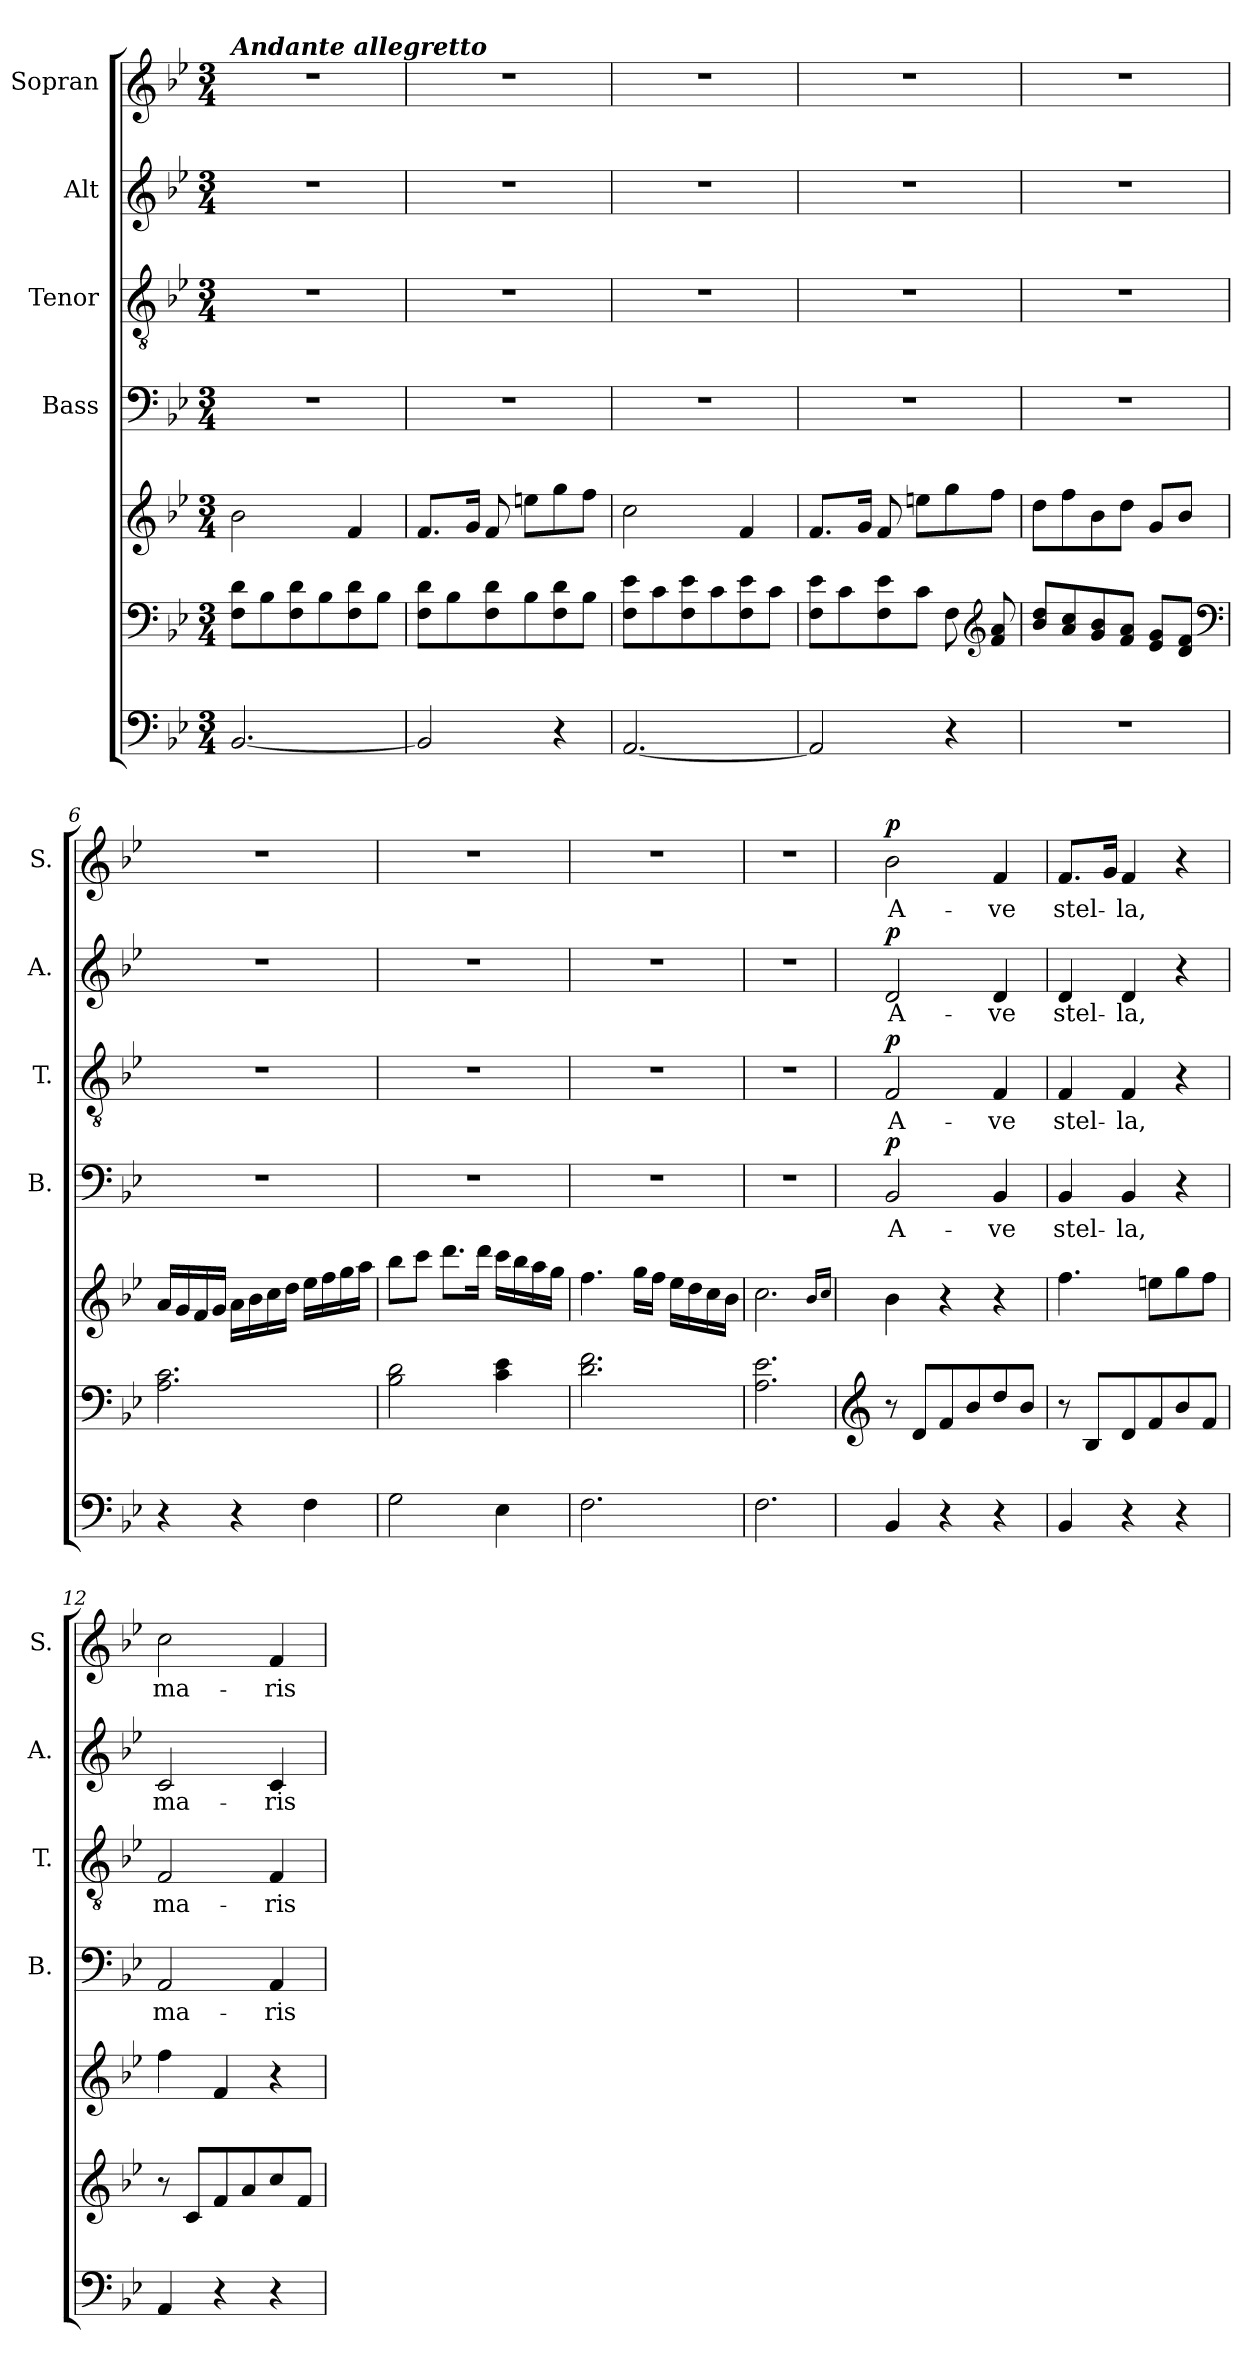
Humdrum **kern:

**kern	**kern	**kern	**kern	**text	**dynam	**kern	**text	**dynam	**kern	**text	**dynam	**kern	**text	**dynam
*part6	*part5	*part5	*part4	*part4	*part4	*part3	*part3	*part3	*part2	*part2	*part2	*part1	*part1	*part1
*staff7	*staff6	*staff5	*staff4	*staff4	*staff4	*staff3	*staff3	*staff3	*staff2	*staff2	*staff2	*staff1	*staff1	*staff1
*	*	*	*I"Bass	*	*	*I"Tenor	*	*	*I"Alt	*	*	*I"Sopran	*	*
*	*	*	*I'B.	*	*	*I'T.	*	*	*I'A.	*	*	*I'S.	*	*
*clefF4	*clefF4	*clefG2	*clefF4	*	*	*clefGv2	*	*	*clefG2	*	*	*clefG2	*	*
*k[b-e-]	*k[b-e-]	*k[b-e-]	*k[b-e-]	*	*	*k[b-e-]	*	*	*k[b-e-]	*	*	*k[b-e-]	*	*
*B-:	*B-:	*B-:	*B-:	*	*	*B-:	*	*	*B-:	*	*	*B-:	*	*
*M3/4	*M3/4	*M3/4	*M3/4	*	*	*M3/4	*	*	*M3/4	*	*	*M3/4	*	*
=1	=1	=1	=1	=1	=1	=1	=1	=1	=1	=1	=1	=1	=1	=1
!	!	!	!	!	!	!	!	!	!	!	!	!LO:TX:a:Bi:t=Andante allegretto	!	!
[2.BB-/	8F\ 8d\L	2b-\	2.r	.	.	2.r	.	.	2.r	.	.	2.r	.	.
.	8B-\	.	.	.	.	.	.	.	.	.	.	.	.	.
.	8F\ 8d\	.	.	.	.	.	.	.	.	.	.	.	.	.
.	8B-\	.	.	.	.	.	.	.	.	.	.	.	.	.
.	8F\ 8d\	4f/	.	.	.	.	.	.	.	.	.	.	.	.
.	8B-\J	.	.	.	.	.	.	.	.	.	.	.	.	.
=2	=2	=2	=2	=2	=2	=2	=2	=2	=2	=2	=2	=2	=2	=2
2BB-/]	8F\ 8d\L	8.f/L	2.r	.	.	2.r	.	.	2.r	.	.	2.r	.	.
.	8B-\	.	.	.	.	.	.	.	.	.	.	.	.	.
.	.	16g/Jk	.	.	.	.	.	.	.	.	.	.	.	.
.	8F\ 8d\	8f/	.	.	.	.	.	.	.	.	.	.	.	.
.	8B-\	8een\L	.	.	.	.	.	.	.	.	.	.	.	.
4r	8F\ 8d\	8gg\	.	.	.	.	.	.	.	.	.	.	.	.
.	8B-\J	8ff\J	.	.	.	.	.	.	.	.	.	.	.	.
=3	=3	=3	=3	=3	=3	=3	=3	=3	=3	=3	=3	=3	=3	=3
[2.AA/	8F\ 8e-\L	2cc\	2.r	.	.	2.r	.	.	2.r	.	.	2.r	.	.
.	8c\	.	.	.	.	.	.	.	.	.	.	.	.	.
.	8F\ 8e-\	.	.	.	.	.	.	.	.	.	.	.	.	.
.	8c\	.	.	.	.	.	.	.	.	.	.	.	.	.
.	8F\ 8e-\	4f/	.	.	.	.	.	.	.	.	.	.	.	.
.	8c\J	.	.	.	.	.	.	.	.	.	.	.	.	.
=4	=4	=4	=4	=4	=4	=4	=4	=4	=4	=4	=4	=4	=4	=4
2AA/]	8F\ 8e-\L	8.f/L	2.r	.	.	2.r	.	.	2.r	.	.	2.r	.	.
.	8c\	.	.	.	.	.	.	.	.	.	.	.	.	.
.	.	16g/Jk	.	.	.	.	.	.	.	.	.	.	.	.
.	8F\ 8e-\	8f/	.	.	.	.	.	.	.	.	.	.	.	.
.	8c\J	8een\L	.	.	.	.	.	.	.	.	.	.	.	.
4r	8F\	8gg\	.	.	.	.	.	.	.	.	.	.	.	.
*	*clefG2	*	*	*	*	*	*	*	*	*	*	*	*	*
.	8f/ 8a/	8ff\J	.	.	.	.	.	.	.	.	.	.	.	.
=5	=5	=5	=5	=5	=5	=5	=5	=5	=5	=5	=5	=5	=5	=5
2.r	8b-/ 8dd/L	8dd\L	2.r	.	.	2.r	.	.	2.r	.	.	2.r	.	.
.	8a/ 8cc/	8ff\	.	.	.	.	.	.	.	.	.	.	.	.
.	8g/ 8b-/	8b-\	.	.	.	.	.	.	.	.	.	.	.	.
.	8f/ 8a/J	8dd\J	.	.	.	.	.	.	.	.	.	.	.	.
.	8e-/ 8g/L	8g/L	.	.	.	.	.	.	.	.	.	.	.	.
.	8d/ 8f/J	8b-/J	.	.	.	.	.	.	.	.	.	.	.	.
*	*clefF4	*	*	*	*	*	*	*	*	*	*	*	*	*
!!LO:LB:g=z
=6	=6	=6	=6	=6	=6	=6	=6	=6	=6	=6	=6	=6	=6	=6
4r	2.A\ 2.c\	16a/LL	2.r	.	.	2.r	.	.	2.r	.	.	2.r	.	.
.	.	16g/	.	.	.	.	.	.	.	.	.	.	.	.
.	.	16f/	.	.	.	.	.	.	.	.	.	.	.	.
.	.	16g/JJ	.	.	.	.	.	.	.	.	.	.	.	.
4r	.	16a\LL	.	.	.	.	.	.	.	.	.	.	.	.
.	.	16b-\	.	.	.	.	.	.	.	.	.	.	.	.
.	.	16cc\	.	.	.	.	.	.	.	.	.	.	.	.
.	.	16dd\JJ	.	.	.	.	.	.	.	.	.	.	.	.
4F\	.	16ee-\LL	.	.	.	.	.	.	.	.	.	.	.	.
.	.	16ff\	.	.	.	.	.	.	.	.	.	.	.	.
.	.	16gg\	.	.	.	.	.	.	.	.	.	.	.	.
.	.	16aa\JJ	.	.	.	.	.	.	.	.	.	.	.	.
=7	=7	=7	=7	=7	=7	=7	=7	=7	=7	=7	=7	=7	=7	=7
2G\	2B-\ 2d\	8bb-\L	2.r	.	.	2.r	.	.	2.r	.	.	2.r	.	.
.	.	8ccc\J	.	.	.	.	.	.	.	.	.	.	.	.
.	.	8.ddd\L	.	.	.	.	.	.	.	.	.	.	.	.
.	.	16ddd\Jk	.	.	.	.	.	.	.	.	.	.	.	.
4E-\	4c\ 4e-\	16ccc\LL	.	.	.	.	.	.	.	.	.	.	.	.
.	.	16bb-\	.	.	.	.	.	.	.	.	.	.	.	.
.	.	16aa\	.	.	.	.	.	.	.	.	.	.	.	.
.	.	16gg\JJ	.	.	.	.	.	.	.	.	.	.	.	.
=8	=8	=8	=8	=8	=8	=8	=8	=8	=8	=8	=8	=8	=8	=8
2.F\	2.d\ 2.f\	4.ff\	2.r	.	.	2.r	.	.	2.r	.	.	2.r	.	.
.	.	16gg\LL	.	.	.	.	.	.	.	.	.	.	.	.
.	.	16ff\JJ	.	.	.	.	.	.	.	.	.	.	.	.
.	.	16ee-\LL	.	.	.	.	.	.	.	.	.	.	.	.
.	.	16dd\	.	.	.	.	.	.	.	.	.	.	.	.
.	.	16cc\	.	.	.	.	.	.	.	.	.	.	.	.
.	.	16b-\JJ	.	.	.	.	.	.	.	.	.	.	.	.
=9	=9	=9	=9	=9	=9	=9	=9	=9	=9	=9	=9	=9	=9	=9
2.F\	2.A\ 2.e-\	2.cc\	2.r	.	.	2.r	.	.	2.r	.	.	2.r	.	.
.	.	16qb-/LL	.	.	.	.	.	.	.	.	.	.	.	.
.	.	16qcc/JJ	.	.	.	.	.	.	.	.	.	.	.	.
=10	=10	=10	=10	=10	=10	=10	=10	=10	=10	=10	=10	=10	=10	=10
*	*clefG2	*	*	*	*	*	*	*	*	*	*	*	*	*
!	!	!	!	!LO:LY:b	!LO:DY:a	!	!LO:LY:b	!LO:DY:a	!	!LO:LY:b	!LO:DY:a	!	!LO:LY:b	!LO:DY:a
4BB-/	8r	4b-\	2BB-/	A-	p	2F/	A-	p	2d/	A-	p	2b-\	A-	p
.	8d/L	.	.	.	.	.	.	.	.	.	.	.	.	.
4r	8f/	4r	.	.	.	.	.	.	.	.	.	.	.	.
.	8b-/	.	.	.	.	.	.	.	.	.	.	.	.	.
!	!	!	!	!LO:LY:b	!	!	!LO:LY:b	!	!	!LO:LY:b	!	!	!LO:LY:b	!
4r	8dd/	4r	4BB-/	-ve	.	4F/	-ve	.	4d/	-ve	.	4f/	-ve	.
.	8b-/J	.	.	.	.	.	.	.	.	.	.	.	.	.
=11	=11	=11	=11	=11	=11	=11	=11	=11	=11	=11	=11	=11	=11	=11
!	!	!	!	!LO:LY:b	!	!	!LO:LY:b	!	!	!LO:LY:b	!	!	!LO:LY:b	!
4BB-/	8r	4.ff\	4BB-/	stel-	.	4F/	stel-	.	4d/	stel-	.	8.f/L	stel-	.
.	8B-/L	.	.	.	.	.	.	.	.	.	.	.	.	.
.	.	.	.	.	.	.	.	.	.	.	.	16g/Jk	.	.
!	!	!	!	!LO:LY:b	!	!	!LO:LY:b	!	!	!LO:LY:b	!	!	!LO:LY:b	!
4r	8d/	.	4BB-/	-la,	.	4F/	-la,	.	4d/	-la,	.	4f/	-la,	.
.	8f/	8een\L	.	.	.	.	.	.	.	.	.	.	.	.
4r	8b-/	8gg\	4r	.	.	4r	.	.	4r	.	.	4r	.	.
.	8f/J	8ff\J	.	.	.	.	.	.	.	.	.	.	.	.
!!LO:PB:g=z
=12	=12	=12	=12	=12	=12	=12	=12	=12	=12	=12	=12	=12	=12	=12
!	!	!	!	!LO:LY:b	!	!	!LO:LY:b	!	!	!LO:LY:b	!	!	!LO:LY:b	!
4AA/	8r	4ff\	2AA/	ma-	.	2F/	ma-	.	2c/	ma-	.	2cc\	ma-	.
.	8c/L	.	.	.	.	.	.	.	.	.	.	.	.	.
4r	8f/	4f/	.	.	.	.	.	.	.	.	.	.	.	.
.	8a/	.	.	.	.	.	.	.	.	.	.	.	.	.
!	!	!	!	!LO:LY:b	!	!	!LO:LY:b	!	!	!LO:LY:b	!	!	!LO:LY:b	!
4r	8cc/	4r	4AA/	-ris	.	4F/	-ris	.	4c/	-ris	.	4f/	-ris	.
.	8f/J	.	.	.	.	.	.	.	.	.	.	.	.	.
=	=	=	=	=	=	=	=	=	=	=	=	=	=	=
*-	*-	*-	*-	*-	*-	*-	*-	*-	*-	*-	*-	*-	*-	*-
